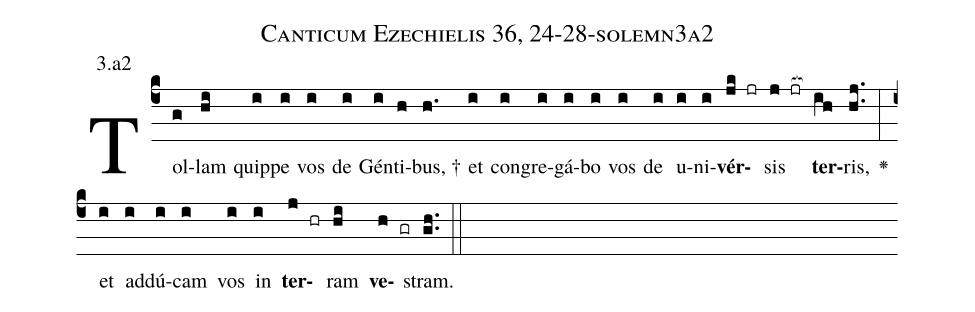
name: Canticum Ezechielis 36, 24-28-solemn3a2;
annotation: 3.a2;
%%
(c4)Tol(g)lam(hi) quip(i)pe(i) vos(i) de(i) Gén(i)ti(h)bus, †(h.) et(i) con(i)gre(i)gá(i)bo(i) vos(i) de(i) u(i)ni(i)<b>vér</b>(jk jr)sis(j jr[ocb:1{]) <b>ter</b>(ih[ocb:0}])ris,(hj..) <v>\greheightstar</v>(:) et(i) ad(i)dú(i)cam(i) vos(i) in(i) <b>ter</b>(j hr)ram(hi) <b>ve</b>(h gr)stram.(gh..) (::)


%E(i) u(i) o(j) u(hi) a(h) e.(gh..) (::)
